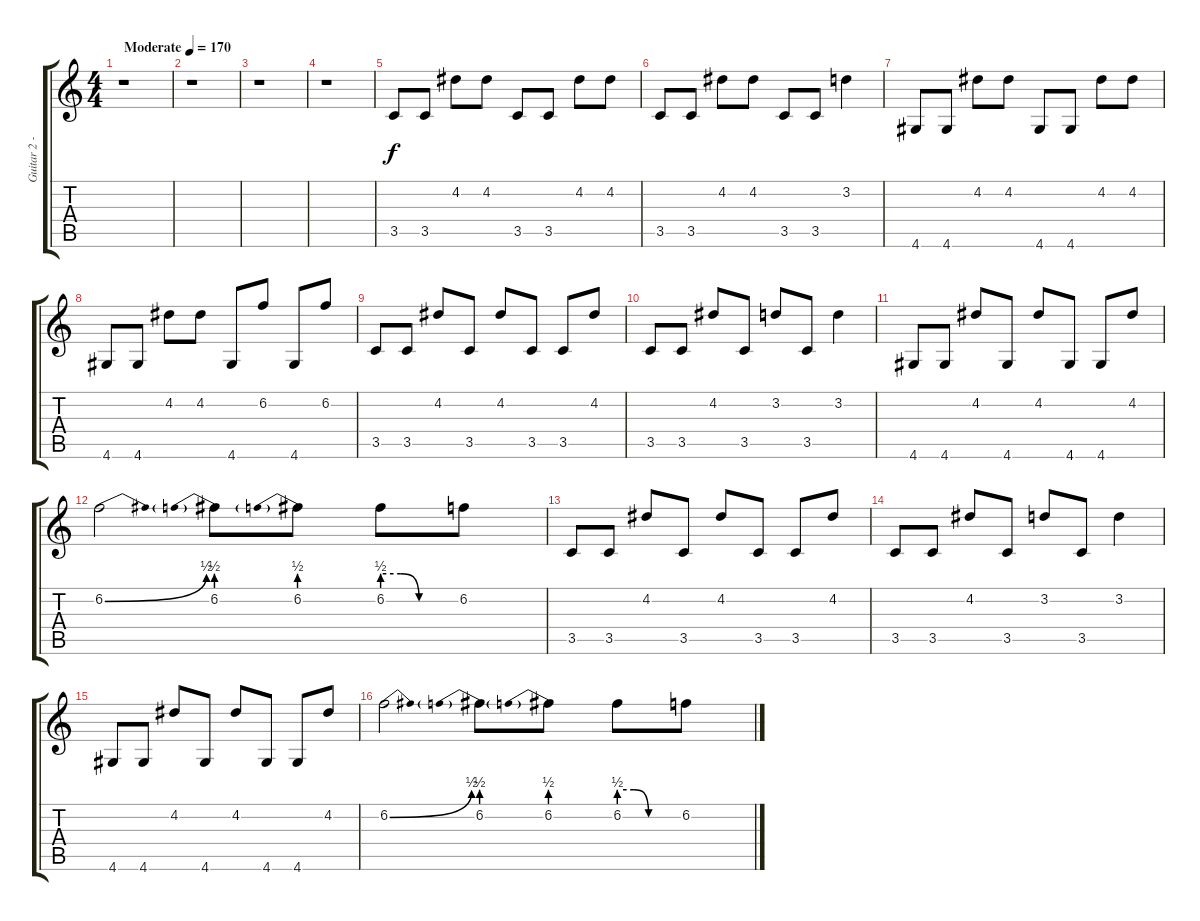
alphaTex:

\track ("Guitar 2 - Gerdus" "Guitar 2 -") {instrument distortionguitar}
\staff {score tabs}
\tuning (E4 B3 G3 D3 A2 E2) {hide}
\ts (4 4)
\tempo (170 "Moderate")
\clef g2
\ks c
r.1{dy f instrument distortionguitar} |
r.1 |
r.1 |
r.1 |
3.5.8 3.5.8 4.2.8 4.2.8 3.5.8 3.5.8 4.2.8 4.2.8 |
3.5.8 3.5.8 4.2.8 4.2.8 3.5.8 3.5.8 3.2.4 |
4.6.8 4.6.8 4.2.8 4.2.8 4.6.8 4.6.8 4.2.8 4.2.8 |
4.6.8 4.6.8 4.2.8 4.2.8 4.6.8 6.2.8 4.6.8 6.2.8 |
3.5.8 3.5.8 4.2.8 3.5.8 4.2.8 3.5.8 3.5.8 4.2.8 |
3.5.8 3.5.8 4.2.8 3.5.8 3.2.8 3.5.8 3.2.4 |
4.6.8 4.6.8 4.2.8 4.6.8 4.2.8 4.6.8 4.6.8 4.2.8 |
6.2{be (bend 0 0 60 2)}.2 6.2{be (prebend 0 2 60 2)}.8 6.2{be (prebend 0 2 60 2)}.8 6.2{be (custom 0 2 15 2 30 0 60 0)}.8 6.2.8 |
3.5.8 3.5.8 4.2.8 3.5.8 4.2.8 3.5.8 3.5.8 4.2.8 |
3.5.8 3.5.8 4.2.8 3.5.8 3.2.8 3.5.8 3.2.4 |
4.6.8 4.6.8 4.2.8 4.6.8 4.2.8 4.6.8 4.6.8 4.2.8 |
6.2{be (bend 0 0 60 2)}.2 6.2{be (prebend 0 2 60 2)}.8 6.2{be (prebend 0 2 60 2)}.8 6.2{be (custom 0 2 15 2 30 0 60 0)}.8 6.2.8
